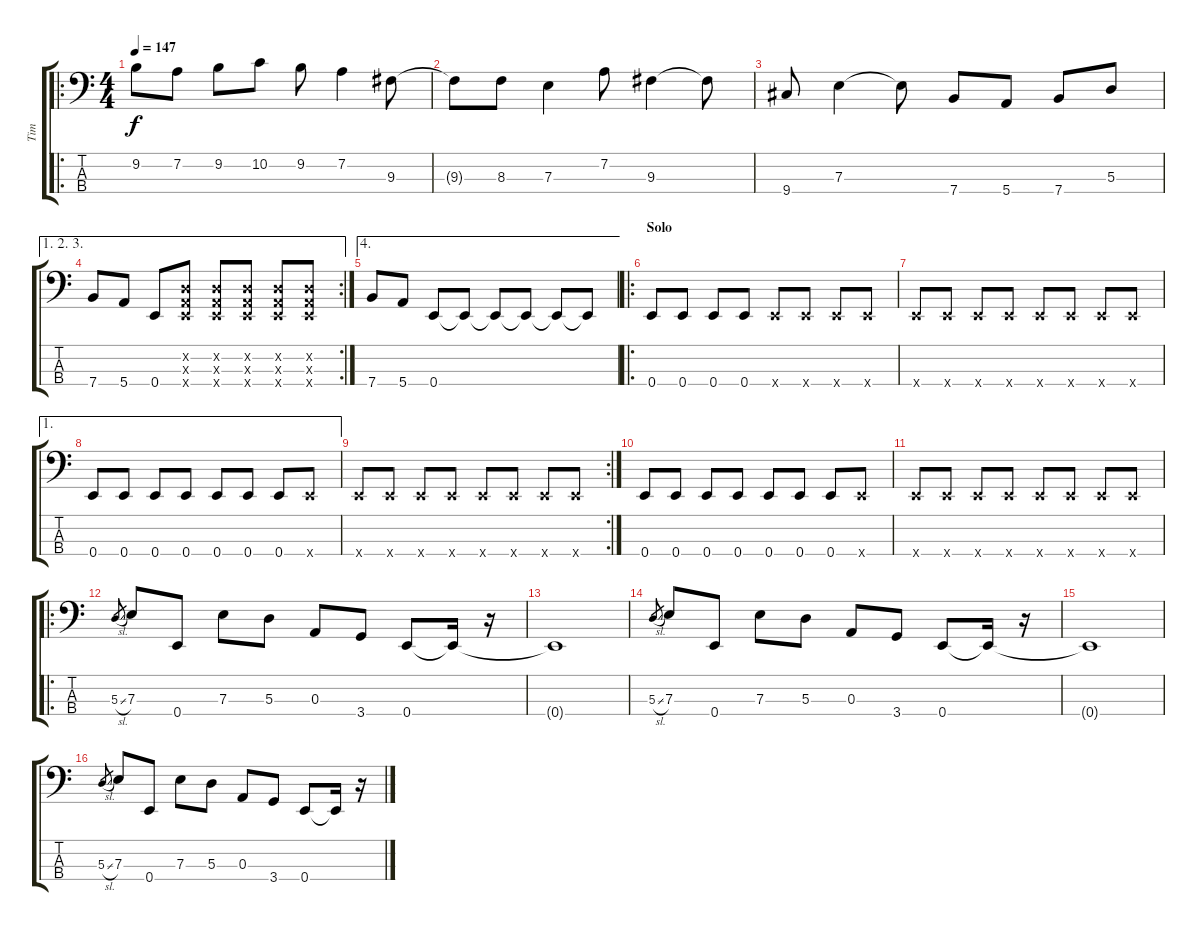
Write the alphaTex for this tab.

\track ("Tim" "Tim") {instrument electricbassfinger}
\staff {score tabs}
\tuning (G2 D2 A1 E1) {hide}
\ro
\ts (4 4)
\tempo 147
\clef f4
\ks c
9.2.8{dy f instrument distortionguitar} 7.2.8 9.2.8 10.2.8 9.2.8 7.2.4 9.3.8 |
9.3{t}.8 8.3.8 7.3.4 7.2.8 9.3.4 9.3{t}.8 |
9.4.8 7.3.4 7.3{t}.8 7.4.8 5.4.8 7.4.8 5.3.8 |
\ae (1 2 3)
\rc 2
7.4.8 5.4.8 0.4.8 (0.2{x} 0.3{x} 0.4{x}).8 (0.2{x} 0.3{x} 0.4{x}).8 (0.2{x} 0.3{x} 0.4{x}).8 (0.2{x} 0.3{x} 0.4{x}).8 (0.2{x} 0.3{x} 0.4{x}).8 |
\ae 4
7.4.8 5.4.8 0.4.8 0.4{t}.8 0.4{t}.8 0.4{t}.8 0.4{t}.8 0.4{t}.8 |
\ro
\section ("" "Solo")
0.4.8{volume 10} 0.4.8 0.4.8 0.4.8 0.4{x}.8 0.4{x}.8 0.4{x}.8 0.4{x}.8 |
0.4{x}.8 0.4{x}.8 0.4{x}.8 0.4{x}.8 0.4{x}.8 0.4{x}.8 0.4{x}.8 0.4{x}.8 |
\ae 1
0.4.8 0.4.8 0.4.8 0.4.8 0.4.8 0.4.8 0.4.8 0.4{x}.8 |
\rc 2
0.4{x}.8 0.4{x}.8 0.4{x}.8 0.4{x}.8 0.4{x}.8 0.4{x}.8 0.4{x}.8 0.4{x}.8 |
0.4.8 0.4.8 0.4.8 0.4.8 0.4.8 0.4.8 0.4.8 0.4{x}.8 |
0.4{x}.8 0.4{x}.8 0.4{x}.8 0.4{x}.8 0.4{x}.8 0.4{x}.8 0.4{x}.8 0.4{x}.8 |
\ro
5.3{sl}.8{gr} 7.3.8{volume 16 instrument distortionguitar} 0.4.8 7.3.8 5.3.8 0.3.8 3.4.8 0.4.8 0.4{t}.16 r.16 |
0.4{t}.1 |
5.3{sl}.8{gr} 7.3.8 0.4.8 7.3.8 5.3.8 0.3.8 3.4.8 0.4.8 0.4{t}.16 r.16 |
0.4{t}.1 |
5.3{sl}.8{gr} 7.3.8 0.4.8 7.3.8 5.3.8 0.3.8 3.4.8 0.4.8 0.4{t}.16 r.16
